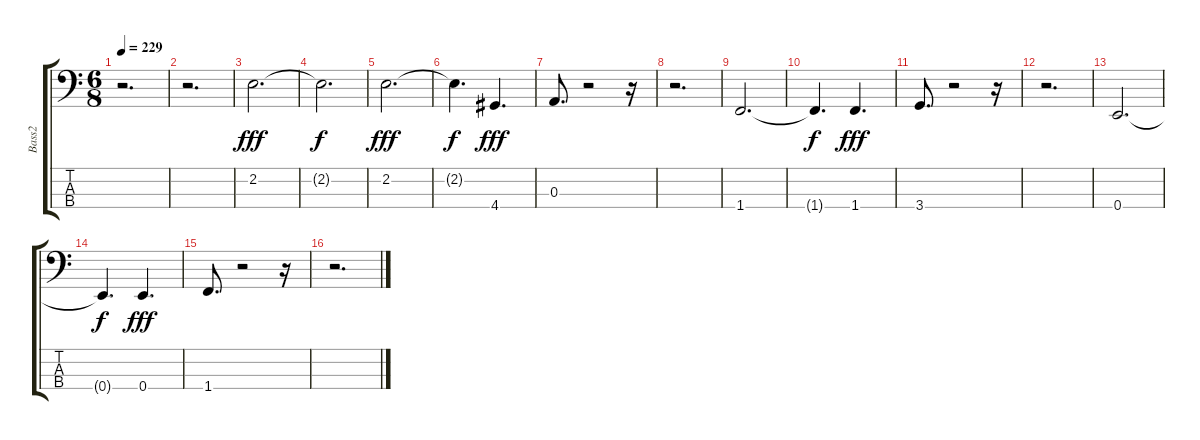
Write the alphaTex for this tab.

\track ("Bass2" "Bass2") {instrument electricbassfinger}
\staff {score tabs}
\tuning (G2 D2 A1 E1) {hide}
\ts (6 8)
\tempo 229
\clef f4
\ks c
r.2{d dy fff} |
r.2{d} |
2.2.2{d} |
2.2{t}.2{d dy f} |
2.2.2{d dy fff} |
2.2{t}.4{d dy f} 4.4.4{d dy fff} |
0.3.8{d} r.2 r.16 |
r.2{d} |
1.4.2{d} |
1.4{t}.4{d dy f} 1.4.4{d dy fff} |
3.4.8{d} r.2 r.16 |
r.2{d} |
0.4.2{d} |
0.4{t}.4{d dy f} 0.4.4{d dy fff} |
1.4.8{d} r.2 r.16 |
r.2{d}
